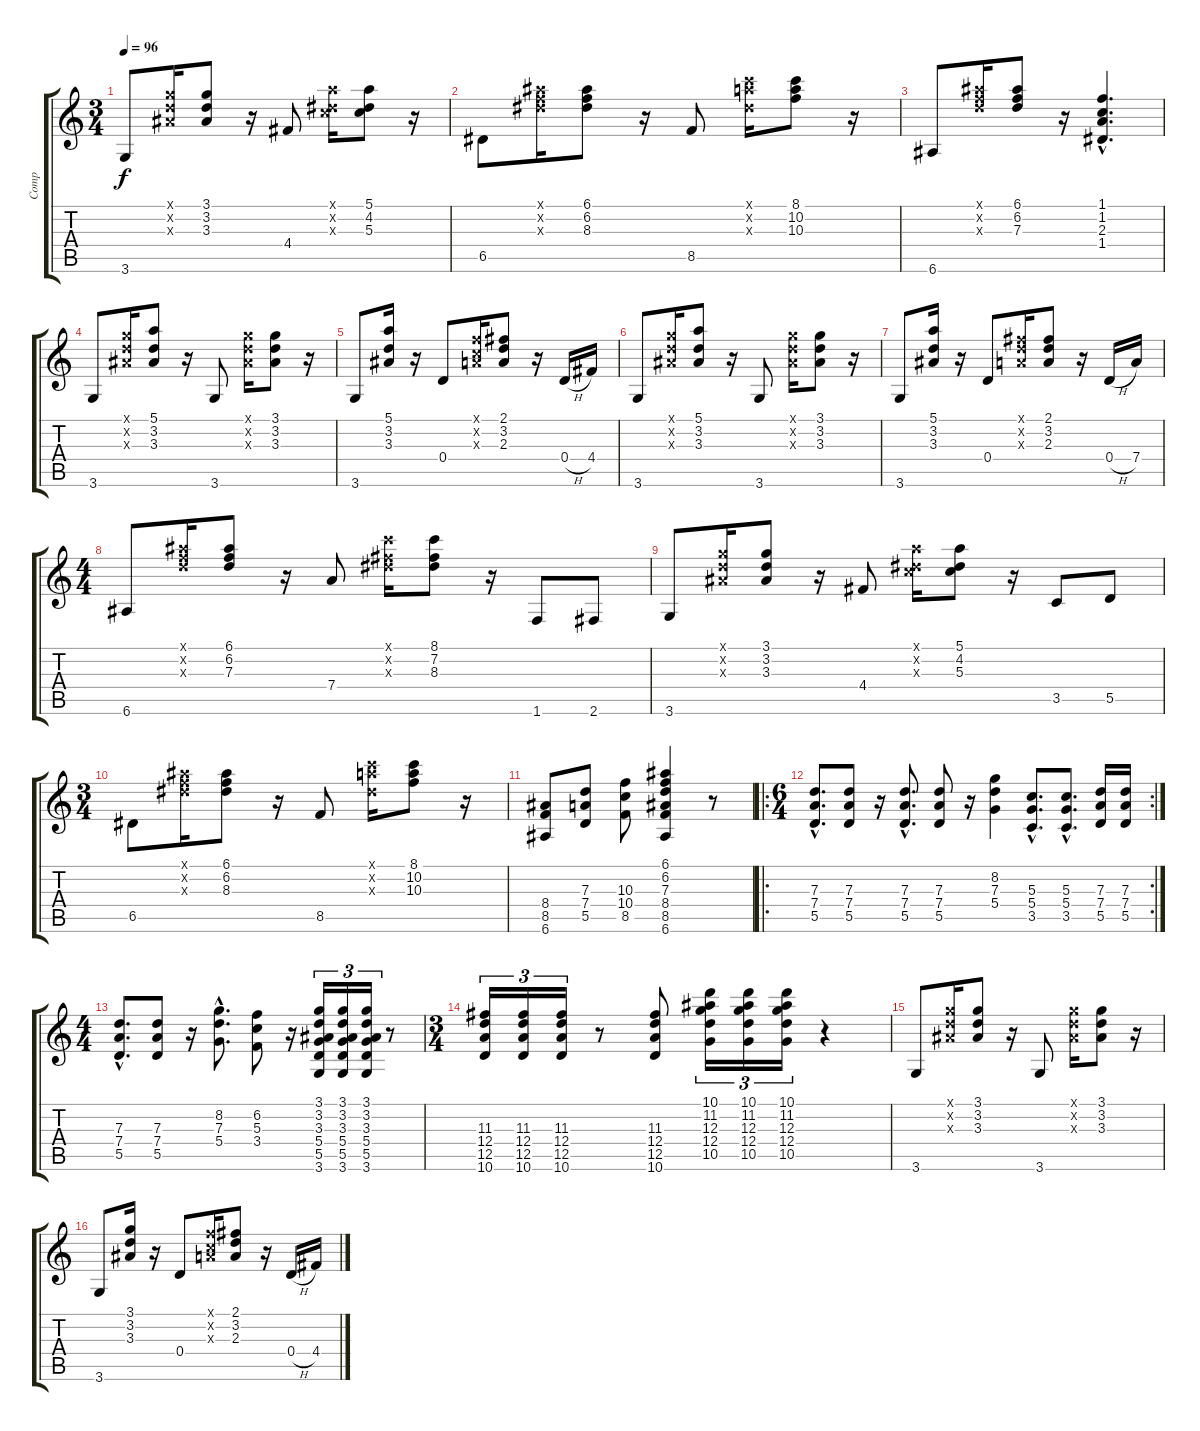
\track ("Comp" "Comp") {instrument acousticguitarnylon}
\staff {score tabs}
\tuning (E4 B3 G3 D3 A2 E2) {hide}
\ts (3 4)
\tempo 96
\clef g2
\ks c
3.6.8{dy f} (3.1{x} 3.2{x} 3.3{x}).16 (3.1 3.2 3.3).8 r.16 4.4.8 (5.1{x} 4.2{x} 5.3{x}).16 (5.1 4.2 5.3).8 r.16 |
6.5.8 (6.1{x} 6.2{x} 8.3{x}).16 (6.1 6.2 8.3).8 r.16 8.5.8 (8.1{x} 10.2{x} 8.3{x}).16 (8.1 10.2 10.3).8 r.16 |
6.6.8 (6.1{x} 6.2{x} 7.3{x}).16 (6.1 6.2 7.3).8 r.16 (1.1{hac} 1.2{hac} 2.3{hac} 1.4{hac}).4{d} |
3.6.8 (3.1{x} 3.2{x} 3.3{x}).16 (5.1 3.2 3.3).8 r.16 3.6.8 (3.1{x} 3.2{x} 3.3{x}).16 (3.1 3.2 3.3).8 r.16 |
3.6.8 (5.1 3.2 3.3).16 r.16 0.4.8 (1.1{x} 1.2{x} 2.3{x}).16 (2.1 3.2 2.3).8 r.16 0.4{h}.16 4.4.16 |
3.6.8 (3.1{x} 3.2{x} 3.3{x}).16 (5.1 3.2 3.3).8 r.16 3.6.8 (3.1{x} 3.2{x} 3.3{x}).16 (3.1 3.2 3.3).8 r.16 |
3.6.8 (5.1 3.2 3.3).16 r.16 0.4.8 (2.1{x} 3.2{x} 2.3{x}).16 (2.1 3.2 2.3).8 r.16 0.4{h}.16 7.4.16 |
\ts (4 4)
6.6.8 (6.1{x} 6.2{x} 7.3{x}).16 (6.1 6.2 7.3).8 r.16 7.4.8 (8.1{x} 7.2{x} 8.3{x}).16 (8.1 7.2 8.3).8 r.16 1.6.8 2.6.8 |
3.6.8 (3.1{x} 3.2{x} 3.3{x}).16 (3.1 3.2 3.3).8 r.16 4.4.8 (5.1{x} 4.2{x} 5.3{x}).16 (5.1 4.2 5.3).8 r.16 3.5.8 5.5.8 |
\ts (3 4)
6.5.8 (6.1{x} 6.2{x} 8.3{x}).16 (6.1 6.2 8.3).8 r.16 8.5.8 (8.1{x} 10.2{x} 8.3{x}).16 (8.1 10.2 10.3).8 r.16 |
(8.4 8.5 6.6).8 (7.3 7.4 5.5).8 (10.3 10.4 8.5).8 (6.1 6.2 7.3 8.4 8.5 6.6).4 r.8 |
\ro
\rc 2
\ts (6 4)
(7.3{hac} 7.4{hac} 5.5{hac}).8{d} (7.3 7.4 5.5).8 r.16 (7.3{hac} 7.4{hac} 5.5{hac}).8{d} (7.3 7.4 5.5).8 r.16 (8.2 7.3 5.4).4 (5.3{hac} 5.4{hac} 3.5{hac}).8{d} (5.3{hac} 5.4{hac} 3.5{hac}).8{d} (7.3 7.4 5.5).16 (7.3 7.4 5.5).16 |
\ts (4 4)
(7.3{hac} 7.4{hac} 5.5{hac}).8{d} (7.3 7.4 5.5).8 r.16 (8.2{hac} 7.3{hac} 5.4{hac}).8{d} (6.2 5.3 3.4).8 r.16 (3.1 3.2 3.3 5.4 5.5 3.6).16{tu (3 2)} (3.1 3.2 3.3 5.4 5.5 3.6).16{tu (3 2)} (3.1 3.2 3.3 5.4 5.5 3.6).16{tu (3 2)} r.8 |
\ts (3 4)
(11.3 12.4 12.5 10.6).16{tu (3 2)} (11.3 12.4 12.5 10.6).16{tu (3 2)} (11.3 12.4 12.5 10.6).16{tu (3 2)} r.8 (11.3 12.4 12.5 10.6).8 (10.1 11.2 12.3 12.4 10.5).16{tu (3 2)} (10.1 11.2 12.3 12.4 10.5).16{tu (3 2)} (10.1 11.2 12.3 12.4 10.5).16{tu (3 2)} r.4 |
3.6.8 (3.1{x} 3.2{x} 3.3{x}).16 (3.1 3.2 3.3).8 r.16 3.6.8 (3.1{x} 3.2{x} 3.3{x}).16 (3.1 3.2 3.3).8 r.16 |
3.6.8 (3.1 3.2 3.3).16 r.16 0.4.8 (1.1{x} 1.2{x} 2.3{x}).16 (2.1 3.2 2.3).8 r.16 0.4{h}.16 4.4.16
